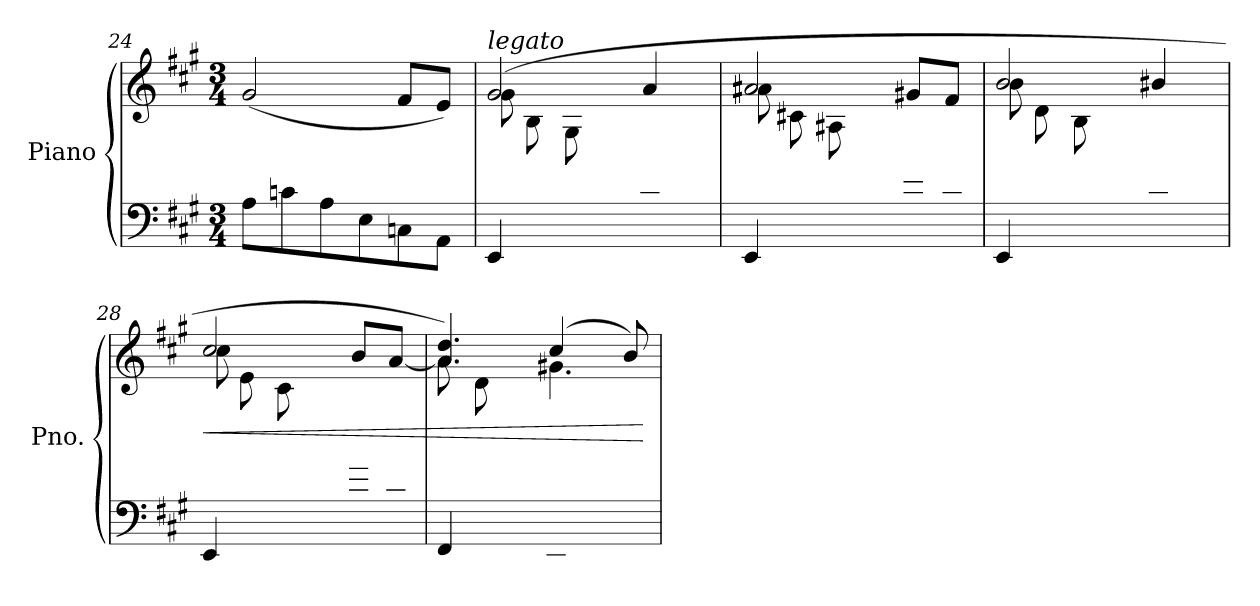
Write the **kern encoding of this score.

**kern	**kern	**dynam
*part1	*part1	*part1
*staff2	*staff1	*staff1/2
*I"Piano	*	*
*I'Pno.	*	*
*clefF4	*clefG2	*
*k[f#c#g#]	*k[f#c#g#]	*
*M3/4	*M3/4	*
=24	=24	=24
8A\L	(>2g#/	.
8cn\	.	.
8A\	.	.
8E\	.	.
8Cn\	8f#/L	.
8AA\J	8e/J)	.
!!LO:PB:g=z
=25	=25	=25
*^	*^	*
!	!	!LO:TX:a:i:t=legato	!	!
4.ryy	4EE/	(>2g#/	(>8g#\L	.
.	.	.	8B\	.
.	2ryy	.	8G#\	.
8E/	.	.	4.ryy	.
8cn/	.	4a/	.	.
8A/J)	.	.	.	.
=26	=26	=26	=26	=26
4.ryy	4EE/	2a#X/	(>8a#\L	.
.	.	.	8c#X\	.
.	2ryy	.	8A#X\	.
8E/	.	.	4.ryy	.
8e/	.	8g#X/L	.	.
8c#/J)	.	8f#/J	.	.
=27	=27	=27	=27	=27
4.ryy	4EE/	2b/	(>8b\L	.
.	.	.	8d\	.
.	2ryy	.	8B\	.
8E/	.	.	4.ryy	.
8d#X/	.	4b#X/	.	.
8B#X/J)	.	.	.	.
=28	=28	=28	=28	=28
!	!	!	!	!LO:HP:b
4.ryy	4EE/	2cc#/	(>8cc#\L	<
.	.	.	8e\	.
.	2ryy	.	8c#\	.
8E/	.	.	4.ryy	.
8gn/	.	8b/L	.	.
8c#/J)	.	[8a/J	.	.
!!LO:LB:g=z
=29	=29	=29	=29	=29
*	*	*	*^	*
4FF#/	4ryy	4.a/] 4.dd/)	4.ryy	(<8a\L	.
.	.	.	.	8d\	.
2ryy	8A/	.	.	2ryy	.
.	8EE/	(>4cc#/	4.g#X\	.	.
.	8E/	.	.	.	.
.	8G#X/J)	8b/)	.	.	.
*v	*v	*	*	*	*
*	*v	*v	*v	*
.	.	[
=	=	=
*-	*-	*-
